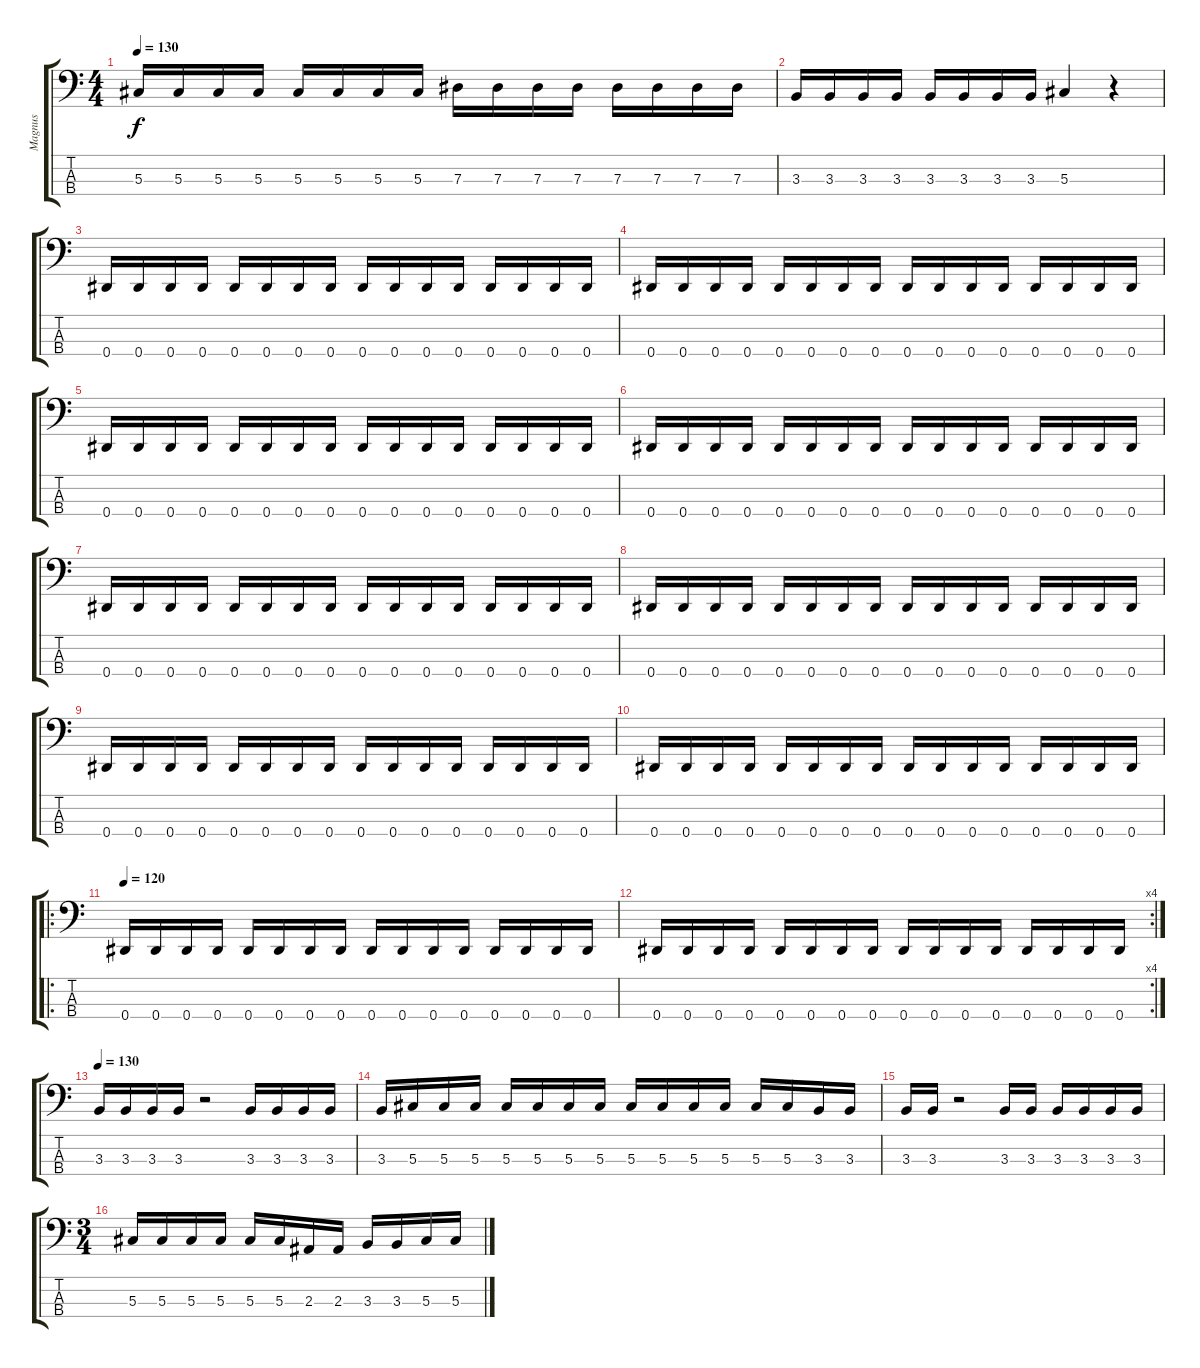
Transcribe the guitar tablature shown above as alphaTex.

\track ("Magnus" "Magnus") {instrument electricbassfinger}
\staff {score tabs}
\tuning (Gb2 Db2 Ab1 Eb1) {hide}
\ts (4 4)
\tempo 130
\clef f4
\ks c
5.3.16{dy f} 5.3.16 5.3.16 5.3.16 5.3.16 5.3.16 5.3.16 5.3.16 7.3.16 7.3.16 7.3.16 7.3.16 7.3.16 7.3.16 7.3.16 7.3.16 |
3.3.16 3.3.16 3.3.16 3.3.16 3.3.16 3.3.16 3.3.16 3.3.16 5.3.4 r.4 |
0.4.16 0.4.16 0.4.16 0.4.16 0.4.16 0.4.16 0.4.16 0.4.16 0.4.16 0.4.16 0.4.16 0.4.16 0.4.16 0.4.16 0.4.16 0.4.16 |
0.4.16 0.4.16 0.4.16 0.4.16 0.4.16 0.4.16 0.4.16 0.4.16 0.4.16 0.4.16 0.4.16 0.4.16 0.4.16 0.4.16 0.4.16 0.4.16 |
0.4.16 0.4.16 0.4.16 0.4.16 0.4.16 0.4.16 0.4.16 0.4.16 0.4.16 0.4.16 0.4.16 0.4.16 0.4.16 0.4.16 0.4.16 0.4.16 |
0.4.16 0.4.16 0.4.16 0.4.16 0.4.16 0.4.16 0.4.16 0.4.16 0.4.16 0.4.16 0.4.16 0.4.16 0.4.16 0.4.16 0.4.16 0.4.16 |
0.4.16 0.4.16 0.4.16 0.4.16 0.4.16 0.4.16 0.4.16 0.4.16 0.4.16 0.4.16 0.4.16 0.4.16 0.4.16 0.4.16 0.4.16 0.4.16 |
0.4.16 0.4.16 0.4.16 0.4.16 0.4.16 0.4.16 0.4.16 0.4.16 0.4.16 0.4.16 0.4.16 0.4.16 0.4.16 0.4.16 0.4.16 0.4.16 |
0.4.16 0.4.16 0.4.16 0.4.16 0.4.16 0.4.16 0.4.16 0.4.16 0.4.16 0.4.16 0.4.16 0.4.16 0.4.16 0.4.16 0.4.16 0.4.16 |
0.4.16 0.4.16 0.4.16 0.4.16 0.4.16 0.4.16 0.4.16 0.4.16 0.4.16 0.4.16 0.4.16 0.4.16 0.4.16 0.4.16 0.4.16 0.4.16 |
\ro
\tempo 120
0.4.16 0.4.16 0.4.16 0.4.16 0.4.16 0.4.16 0.4.16 0.4.16 0.4.16 0.4.16 0.4.16 0.4.16 0.4.16 0.4.16 0.4.16 0.4.16 |
\rc 4
0.4.16 0.4.16 0.4.16 0.4.16 0.4.16 0.4.16 0.4.16 0.4.16 0.4.16 0.4.16 0.4.16 0.4.16 0.4.16 0.4.16 0.4.16 0.4.16 |
\tempo 130
3.3.16 3.3.16 3.3.16 3.3.16 r.2 3.3.16 3.3.16 3.3.16 3.3.16 |
3.3.16 5.3.16 5.3.16 5.3.16 5.3.16 5.3.16 5.3.16 5.3.16 5.3.16 5.3.16 5.3.16 5.3.16 5.3.16 5.3.16 3.3.16 3.3.16 |
3.3.16 3.3.16 r.2 3.3.16 3.3.16 3.3.16 3.3.16 3.3.16 3.3.16 |
\ts (3 4)
5.3.16 5.3.16 5.3.16 5.3.16 5.3.16 5.3.16 2.3.16 2.3.16 3.3.16 3.3.16 5.3.16 5.3.16
